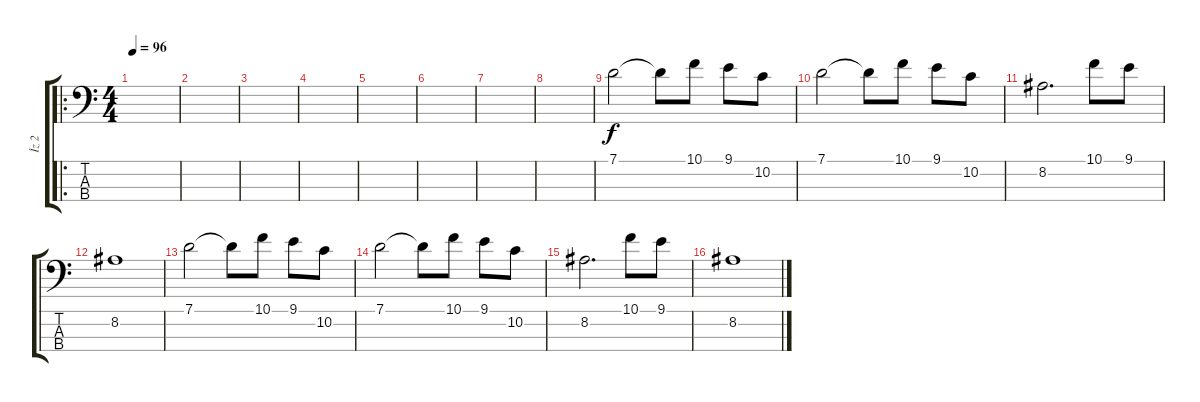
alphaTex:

\track ("İz 2" "İz 2") {instrument electricbassfinger}
\staff {score tabs}
\tuning (G2 D2 A1 E1) {hide}
\ro
\ts (4 4)
\tempo 96
\clef f4
\ks c
|
|
|
|
|
|
|
|
7.1.2 7.1{t}.8 10.1.8 9.1.8 10.2.8 |
7.1.2 7.1{t}.8 10.1.8 9.1.8 10.2.8 |
8.2.2{d} 10.1.8 9.1.8 |
8.2.1 |
7.1.2 7.1{t}.8 10.1.8 9.1.8 10.2.8 |
7.1.2 7.1{t}.8 10.1.8 9.1.8 10.2.8 |
8.2.2{d} 10.1.8 9.1.8 |
8.2.1
